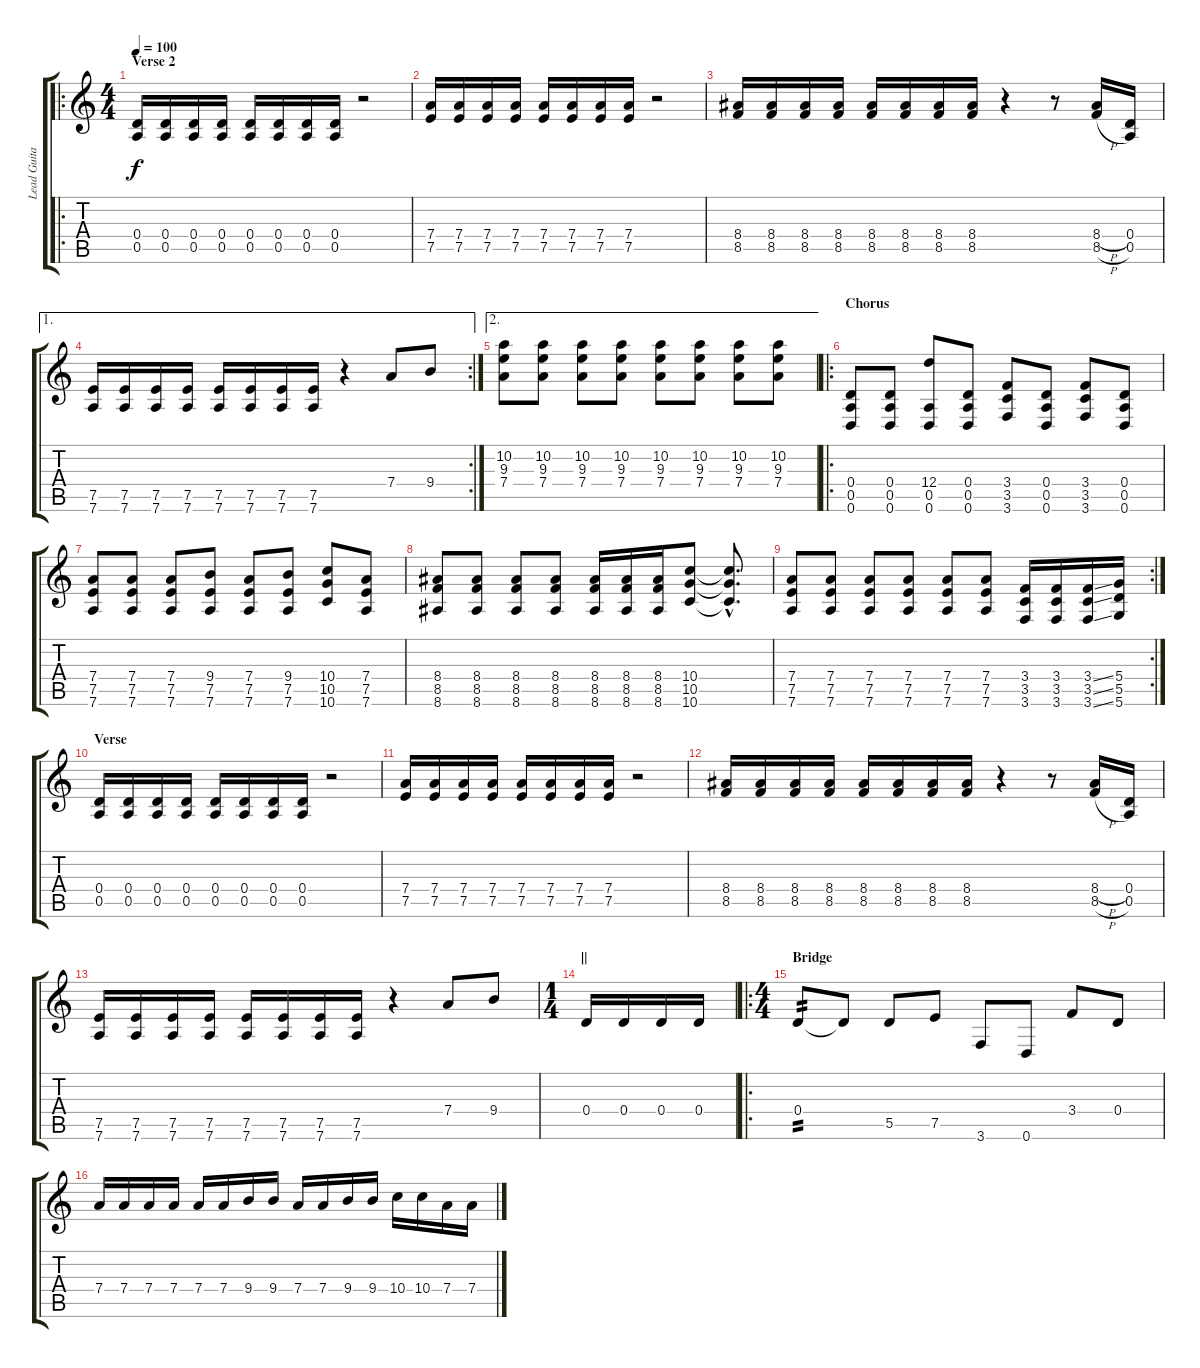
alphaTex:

\track ("Lead Guitar" "Lead Guita") {instrument overdrivenguitar}
\staff {score tabs}
\tuning (E4 B3 G3 D3 A2 D2) {hide}
\ro
\ts (4 4)
\section ("" "Verse 2")
\tempo 100
\clef g2
\ks c
(0.4 0.5).16{dy f} (0.4 0.5).16 (0.4 0.5).16 (0.4 0.5).16 (0.4 0.5).16 (0.4 0.5).16 (0.4 0.5).16 (0.4 0.5).16 r.2 |
(7.4 7.5).16 (7.4 7.5).16 (7.4 7.5).16 (7.4 7.5).16 (7.4 7.5).16 (7.4 7.5).16 (7.4 7.5).16 (7.4 7.5).16 r.2 |
(8.4 8.5).16 (8.4 8.5).16 (8.4 8.5).16 (8.4 8.5).16 (8.4 8.5).16 (8.4 8.5).16 (8.4 8.5).16 (8.4 8.5).16 r.4 r.8 (8.4{h} 8.5{h}).16 (0.4 0.5).16 |
\ae 1
\rc 2
(7.5 7.6).16 (7.5 7.6).16 (7.5 7.6).16 (7.5 7.6).16 (7.5 7.6).16 (7.5 7.6).16 (7.5 7.6).16 (7.5 7.6).16 r.4 7.4.8 9.4.8 |
\ae 2
(10.2 9.3 7.4).8 (10.2 9.3 7.4).8 (10.2 9.3 7.4).8 (10.2 9.3 7.4).8 (10.2 9.3 7.4).8 (10.2 9.3 7.4).8 (10.2 9.3 7.4).8 (10.2 9.3 7.4).8 |
\ro
\section ("" "Chorus")
(0.4 0.5 0.6).8 (0.4 0.5 0.6).8 (12.4 0.5 0.6).8 (0.4 0.5 0.6).8 (3.4 3.5 3.6).8 (0.4 0.5 0.6).8 (3.4 3.5 3.6).8 (0.4 0.5 0.6).8 |
(7.4 7.5 7.6).8 (7.4 7.5 7.6).8 (7.4 7.5 7.6).8 (9.4 7.5 7.6).8 (7.4 7.5 7.6).8 (9.4 7.5 7.6).8 (10.4 10.5 10.6).8 (7.4 7.5 7.6).8 |
(8.4 8.5 8.6).8 (8.4 8.5 8.6).8 (8.4 8.5 8.6).8 (8.4 8.5 8.6).8 (8.4 8.5 8.6).16 (8.4 8.5 8.6).16 (8.4 8.5 8.6).16 (10.4 10.5 10.6).8 (10.4{hac t} 10.5{hac t} 10.6{hac t}).8{d} |
\rc 2
(7.4 7.5 7.6).8 (7.4 7.5 7.6).8 (7.4 7.5 7.6).8 (7.4 7.5 7.6).8 (7.4 7.5 7.6).8 (7.4 7.5 7.6).8 (3.4 3.5 3.6).16 (3.4 3.5 3.6).16 (3.4{ss} 3.5{ss} 3.6{ss}).16 (5.4 5.5 5.6).16 |
\section ("" "Verse")
(0.4 0.5).16 (0.4 0.5).16 (0.4 0.5).16 (0.4 0.5).16 (0.4 0.5).16 (0.4 0.5).16 (0.4 0.5).16 (0.4 0.5).16 r.2 |
(7.4 7.5).16 (7.4 7.5).16 (7.4 7.5).16 (7.4 7.5).16 (7.4 7.5).16 (7.4 7.5).16 (7.4 7.5).16 (7.4 7.5).16 r.2 |
(8.4 8.5).16 (8.4 8.5).16 (8.4 8.5).16 (8.4 8.5).16 (8.4 8.5).16 (8.4 8.5).16 (8.4 8.5).16 (8.4 8.5).16 r.4 r.8 (8.4{h} 8.5{h}).16 (0.4 0.5).16 |
(7.5 7.6).16 (7.5 7.6).16 (7.5 7.6).16 (7.5 7.6).16 (7.5 7.6).16 (7.5 7.6).16 (7.5 7.6).16 (7.5 7.6).16 r.4 7.4.8 9.4.8 |
\ts (1 4)
\section ("" "||")
0.4.16 0.4.16 0.4.16 0.4.16 |
\ro
\ts (4 4)
\section ("" "Bridge")
0.4.8{tp 2} 0.4{t}.8 5.5.8 7.5.8 3.6.8 0.6.8 3.4.8 0.4.8 |
7.4.16 7.4.16 7.4.16 7.4.16 7.4.16 7.4.16 9.4.16 9.4.16 7.4.16 7.4.16 9.4.16 9.4.16 10.4.16 10.4.16 7.4.16 7.4.16
